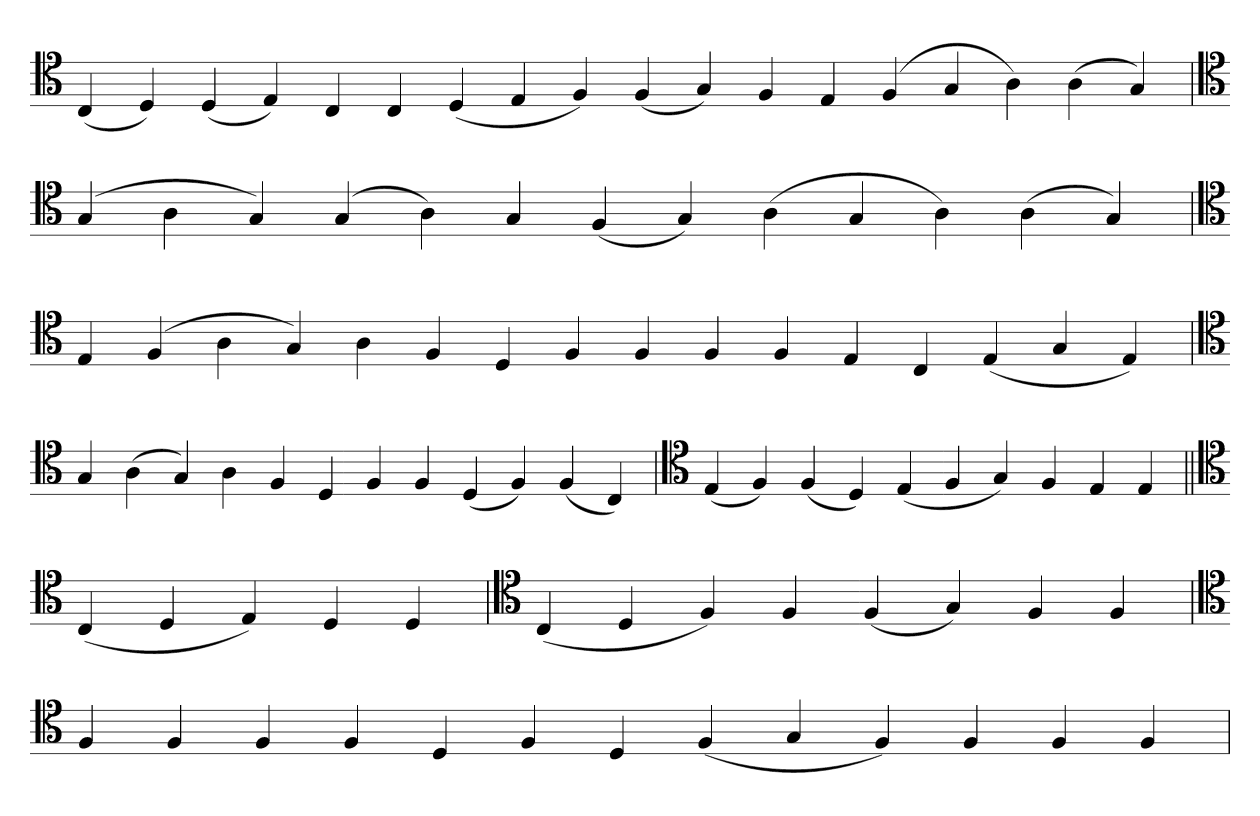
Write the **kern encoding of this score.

**kern
*part1
*staff1
*clefC4
=
(4C
4D)
(4D
4E)
4C
4C
(4D
4E
4F)
(4F
4G)
4F
4E
(4F
4G
4A)
(4A
4G)
=`
*clefC4
(4G
4A
4G)
(4G
4A)
4G
(4F
4G)
(4A
4G
4A)
(4A
4G)
='
*clefC4
4E
(4F
4A
4G)
4A
4F
4D
4F
4F
4F
4F
4E
4C
(4E
4G
4E)
=`
*clefC4
4G
(4A
4G)
4A
4F
4D
4F
4F
(4D
4F)
(4F
4C)
=`
*clefC4
(4E
4F)
(4F
4D)
(4E
4F
4G)
4F
4E
4E
=||
*clefC4
(4C
4D
4E)
4D
4D
=`
*clefC4
(4C
4D
4F)
4F
(4F
4G)
4F
4F
=`
*clefC4
4F
4F
4F
4F
4D
4F
4D
(4F
4G
4F)
4F
4F
4F
='
*-
